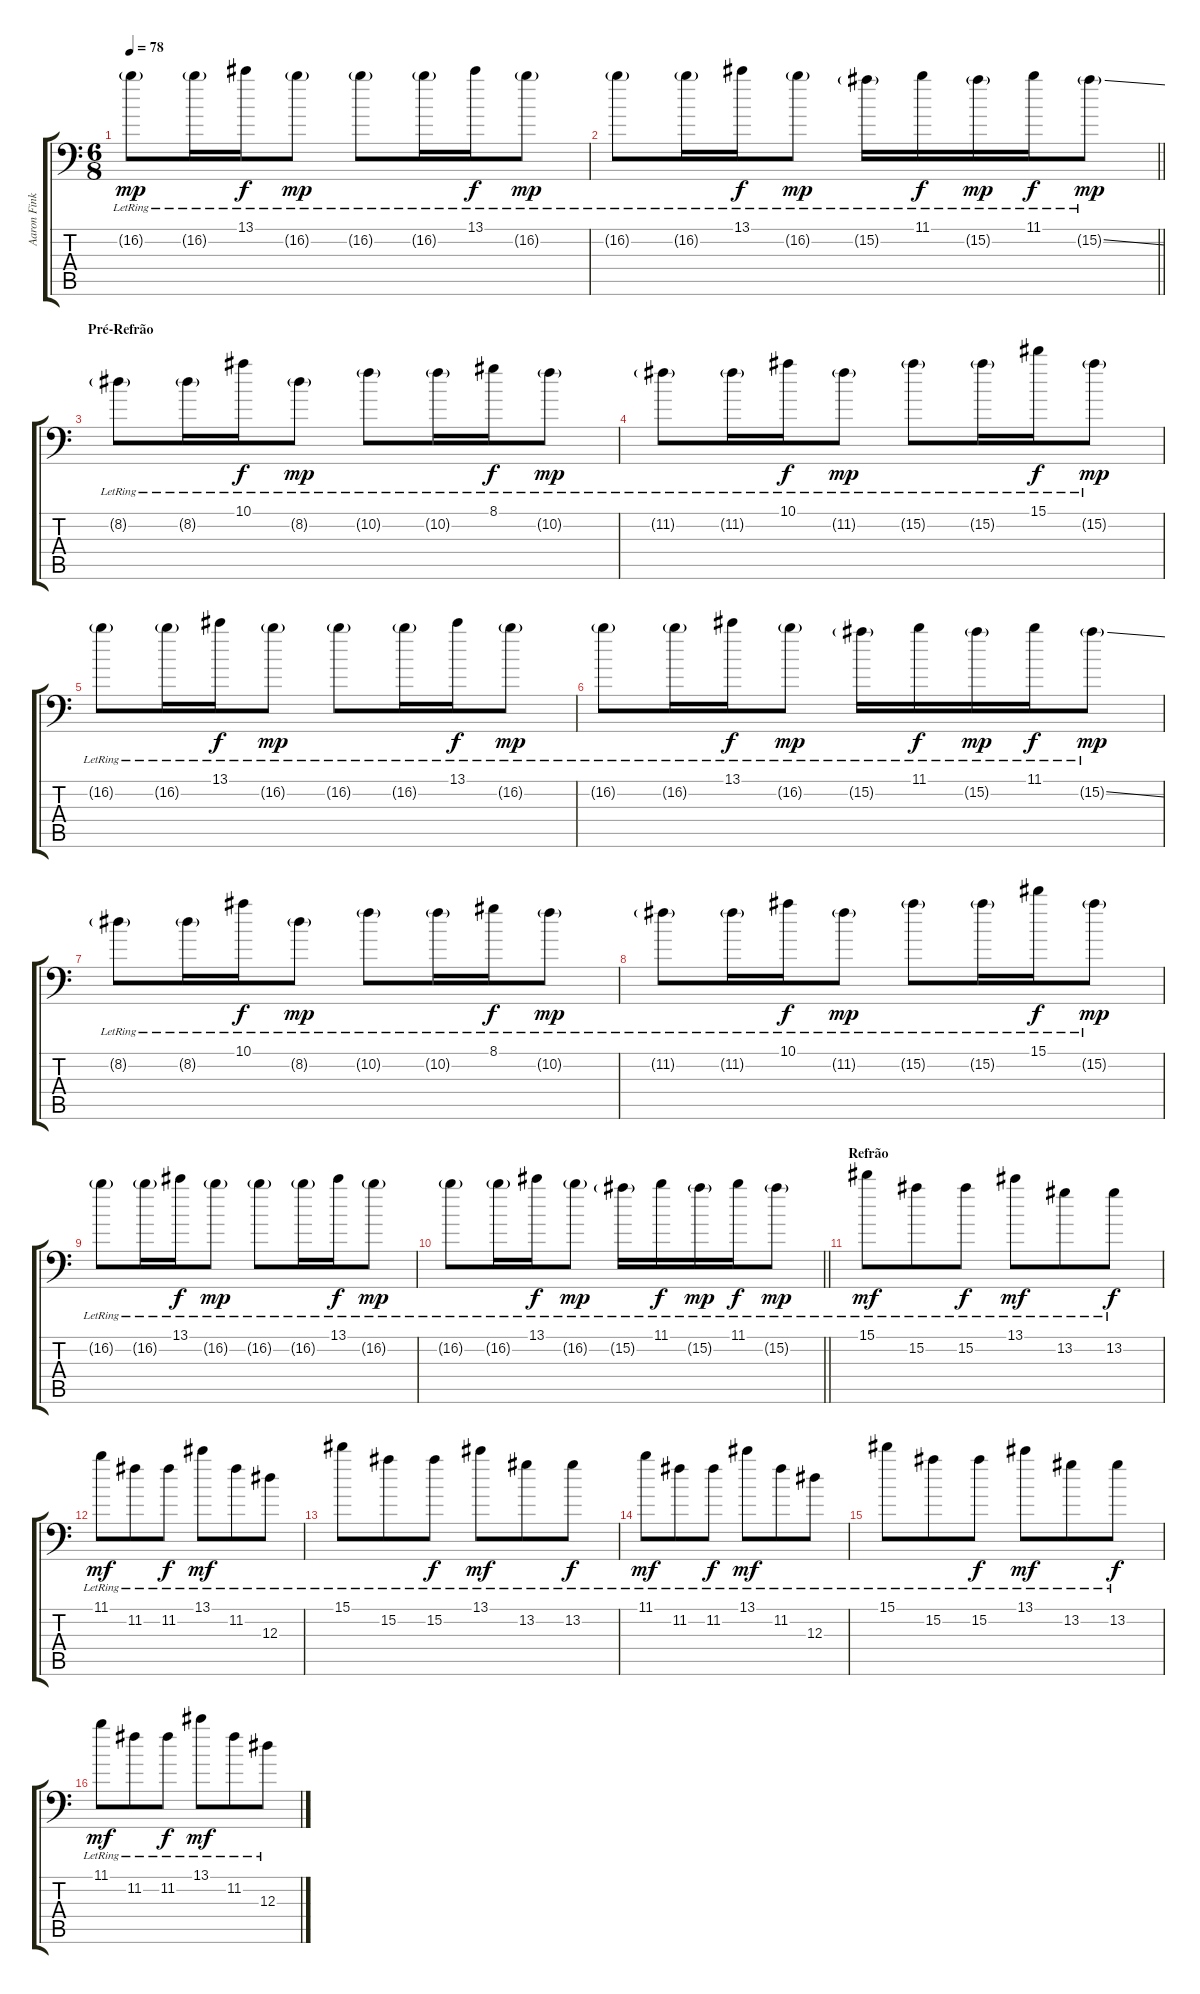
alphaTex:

\track ("Aaron Fink" "Aaron Fink") {instrument distortionguitar}
\staff {score tabs}
\tuning (C4 G3 Eb3 Bb2 F2 Bb1) {hide}
\ts (6 8)
\tempo 78
\clef f4
\ks c
16.2{g lr}.8{dy mp} 16.2{g lr}.16 13.1{lr}.16{dy f} 16.2{g lr}.8{dy mp} 16.2{g lr}.8 16.2{g lr}.16 13.1{lr}.16{dy f} 16.2{g lr}.8{dy mp} |
\barLineRight lightlight
16.2{g lr}.8 16.2{g lr}.16 13.1{lr}.16{dy f} 16.2{g lr}.8{dy mp} 15.2{g lr}.16 11.1{lr}.16{dy f} 15.2{g lr}.16{dy mp} 11.1{lr}.16{dy f} 15.2{ss g lr}.8{dy mp} |
\section ("" "Pré-Refrão")
8.2{g lr}.8 8.2{g lr}.16 10.1{lr}.16{dy f} 8.2{g lr}.8{dy mp} 10.2{g lr}.8 10.2{g lr}.16 8.1{lr}.16{dy f} 10.2{g lr}.8{dy mp} |
11.2{g lr}.8 11.2{g lr}.16 10.1{lr}.16{dy f} 11.2{g lr}.8{dy mp} 15.2{g lr}.8 15.2{g lr}.16 15.1{lr}.16{dy f} 15.2{g lr}.8{dy mp} |
16.2{g lr}.8 16.2{g lr}.16 13.1{lr}.16{dy f} 16.2{g lr}.8{dy mp} 16.2{g lr}.8 16.2{g lr}.16 13.1{lr}.16{dy f} 16.2{g lr}.8{dy mp} |
16.2{g lr}.8 16.2{g lr}.16 13.1{lr}.16{dy f} 16.2{g lr}.8{dy mp} 15.2{g lr}.16 11.1{lr}.16{dy f} 15.2{g lr}.16{dy mp} 11.1{lr}.16{dy f} 15.2{ss g lr}.8{dy mp} |
8.2{g lr}.8 8.2{g lr}.16 10.1{lr}.16{dy f} 8.2{g lr}.8{dy mp} 10.2{g lr}.8 10.2{g lr}.16 8.1{lr}.16{dy f} 10.2{g lr}.8{dy mp} |
11.2{g lr}.8 11.2{g lr}.16 10.1{lr}.16{dy f} 11.2{g lr}.8{dy mp} 15.2{g lr}.8 15.2{g lr}.16 15.1{lr}.16{dy f} 15.2{g lr}.8{dy mp} |
16.2{g lr}.8 16.2{g lr}.16 13.1{lr}.16{dy f} 16.2{g lr}.8{dy mp} 16.2{g lr}.8 16.2{g lr}.16 13.1{lr}.16{dy f} 16.2{g lr}.8{dy mp} |
\barLineRight lightlight
16.2{g lr}.8 16.2{g lr}.16 13.1{lr}.16{dy f} 16.2{g lr}.8{dy mp} 15.2{g lr}.16 11.1{lr}.16{dy f} 15.2{g lr}.16{dy mp} 11.1{lr}.16{dy f} 15.2{g lr}.8{dy mp} |
\section ("" "Refrão")
15.1{lr}.8{dy mf} 15.2{lr}.8 15.2{lr}.8{dy f} 13.1{lr}.8{dy mf} 13.2{lr}.8 13.2{lr}.8{dy f} |
11.1{lr}.8{dy mf} 11.2{lr}.8 11.2{lr}.8{dy f} 13.1{lr}.8{dy mf} 11.2{lr}.8 12.3{lr}.8 |
15.1{lr}.8 15.2{lr}.8 15.2{lr}.8{dy f} 13.1{lr}.8{dy mf} 13.2{lr}.8 13.2{lr}.8{dy f} |
11.1{lr}.8{dy mf} 11.2{lr}.8 11.2{lr}.8{dy f} 13.1{lr}.8{dy mf} 11.2{lr}.8 12.3{lr}.8 |
15.1{lr}.8 15.2{lr}.8 15.2{lr}.8{dy f} 13.1{lr}.8{dy mf} 13.2{lr}.8 13.2{lr}.8{dy f} |
11.1{lr}.8{dy mf} 11.2{lr}.8 11.2{lr}.8{dy f} 13.1{lr}.8{dy mf} 11.2{lr}.8 12.3{lr}.8
